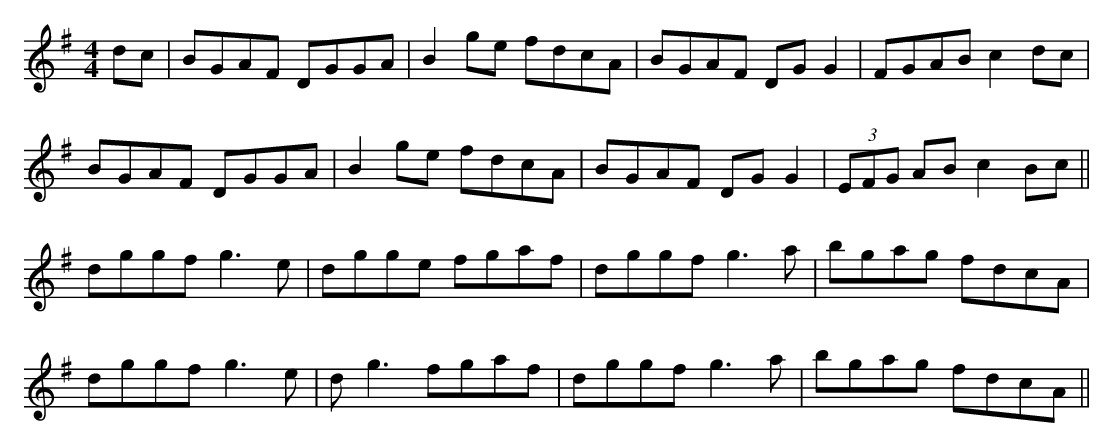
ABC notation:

X:1
M:4/4
K:G
dc|BGAF DGGA|B2 ge fdcA|BGAF DG G2|FGAB c2 dc|
BGAF DGGA|B2 ge fdcA|BGAF DG G2|(3EFG AB c2 Bc||
dggf g3e|dgge fgaf|dggf g3a|bgag fdcA|
dggf g3e|dg3 fgaf|dggf g3a|bgag fdcA||
